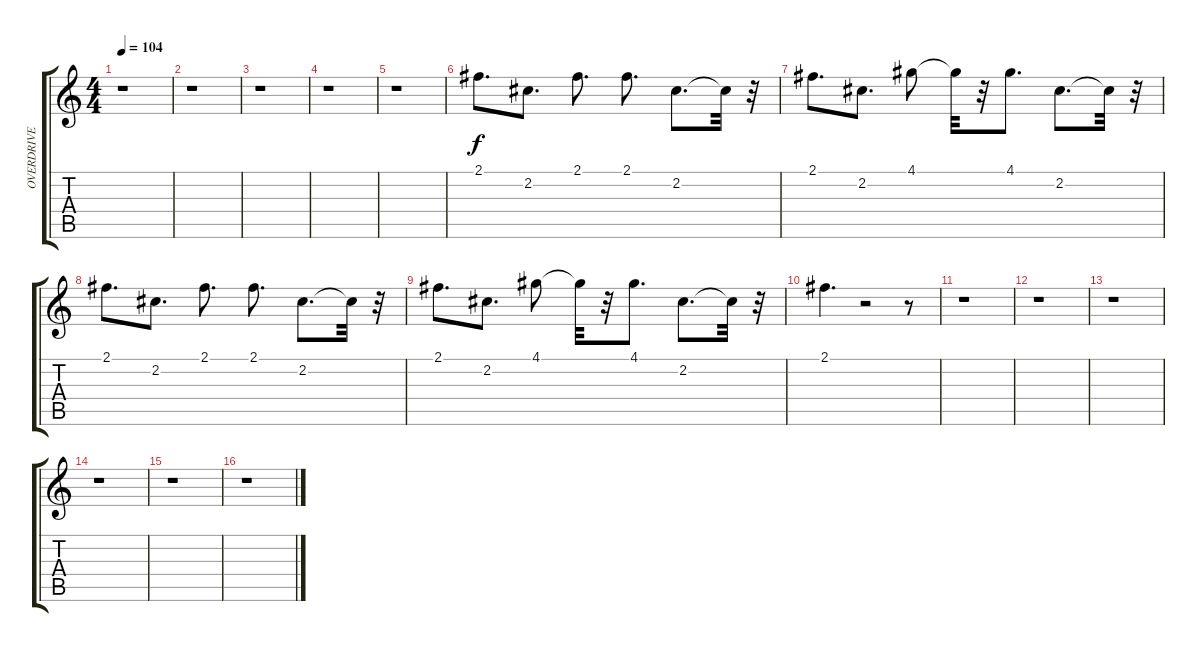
\track ("OVERDRIVE GTR." "OVERDRIVE ") {instrument overdrivenguitar}
\staff {score tabs}
\tuning (E4 B3 G3 D3 A2 E2) {hide}
\ts (4 4)
\tempo 104
\clef g2
\ks c
r.1{dy f} |
r.1 |
r.1 |
r.1 |
r.1 |
2.1.8{d} 2.2.8{d} 2.1.8{d} 2.1.8{d} 2.2.8{d} 2.2{t}.32 r.32 |
2.1.8{d} 2.2.8{d} 4.1.8 4.1{t}.32 r.32 4.1.8{d} 2.2.8{d} 2.2{t}.32 r.32 |
2.1.8{d} 2.2.8{d} 2.1.8{d} 2.1.8{d} 2.2.8{d} 2.2{t}.32 r.32 |
2.1.8{d} 2.2.8{d} 4.1.8 4.1{t}.32 r.32 4.1.8{d} 2.2.8{d} 2.2{t}.32 r.32 |
2.1.4{d} r.2 r.8 |
r.1 |
r.1 |
r.1 |
r.1 |
r.1 |
r.1
